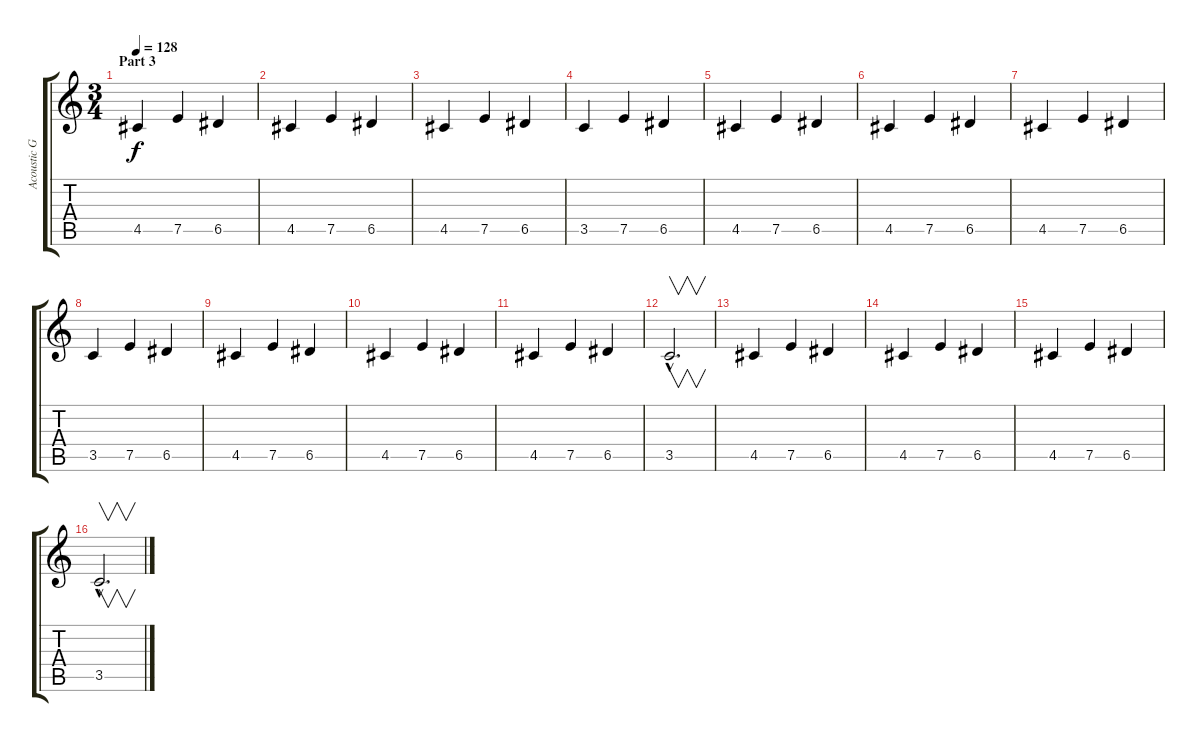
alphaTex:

\track ("Acoustic Guitar (Chords)" "Acoustic G") {instrument acousticguitarnylon}
\staff {score tabs}
\tuning (E4 B3 G3 D3 A2 E2) {hide}
\ts (3 4)
\section ("" "Part 3")
\tempo 128
\clef g2
\ks c
4.5.4{dy f} 7.5.4 6.5.4 |
4.5.4 7.5.4 6.5.4 |
4.5.4 7.5.4 6.5.4 |
3.5.4 7.5.4 6.5.4 |
4.5.4 7.5.4 6.5.4 |
4.5.4 7.5.4 6.5.4 |
4.5.4 7.5.4 6.5.4 |
3.5.4 7.5.4 6.5.4 |
4.5.4 7.5.4 6.5.4 |
4.5.4 7.5.4 6.5.4 |
4.5.4 7.5.4 6.5.4 |
3.5{hac}.2{v d} |
4.5.4 7.5.4 6.5.4 |
4.5.4 7.5.4 6.5.4 |
4.5.4 7.5.4 6.5.4 |
3.5{hac}.2{v d}
